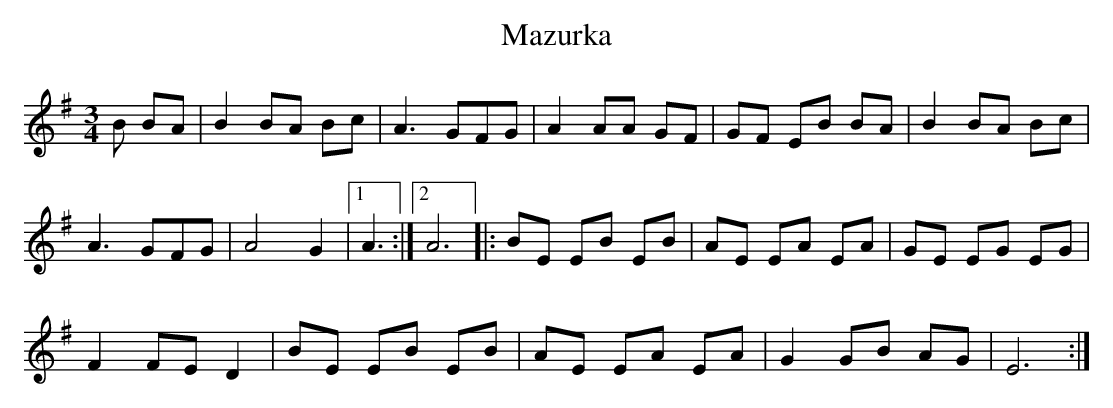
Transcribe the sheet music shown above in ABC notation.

X:1
T:Mazurka
L:1/8
M:3/4
K:G major
B BA | B2 BA Bc | A3 GFG | A2 AA GF | GF EB BA | B2 BA Bc |
A3 GFG | A4 G2 |1 A3 :|2 A6 |: BE EB EB | AE EA EA | GE EG EG |
F2 FE D2 | BE EB EB | AE EA EA | G2 GB AG | E6 :|
